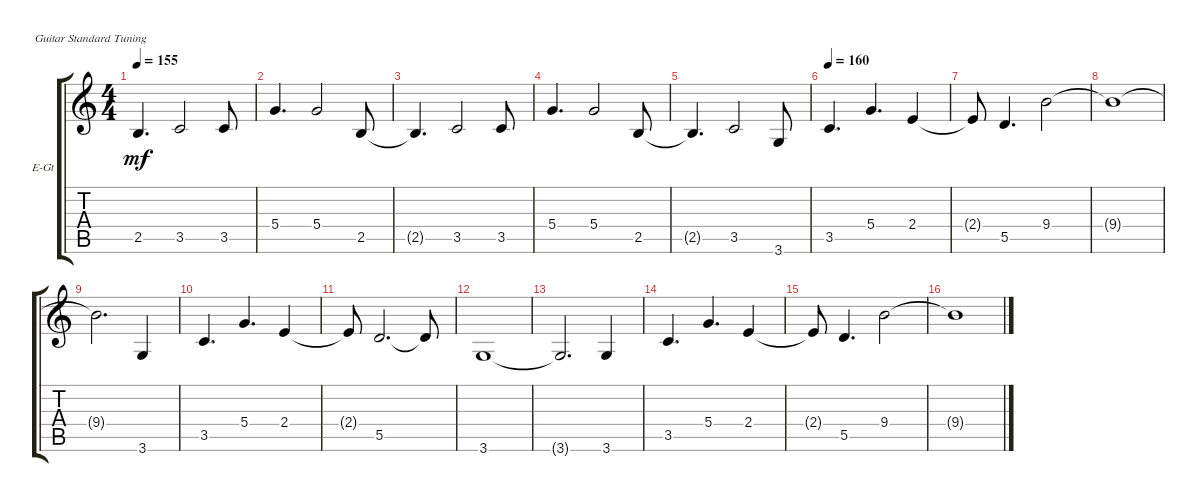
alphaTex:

\defaultSystemsLayout 4
\bracketExtendMode groupsimilarinstruments
\firstSystemTrackNameOrientation horizontal
\otherSystemsTrackNameOrientation horizontal
\track ("Guitar 4" "E-Gt") {instrument electricguitarclean}
\staff {score tabs}
\tuning (E4 B3 G3 D3 A2 E2)
\ts (4 4)
\tempo 155
\clef g2
\ks c
2.5{t}.4{d dy mf} 3.5.2 3.5.8 |
5.4.4{d} 5.4.2 2.5.8 |
2.5{t}.4{d} 3.5.2 3.5.8 |
5.4.4{d} 5.4.2 2.5.8 |
2.5{t}.4{d} 3.5.2 3.6.8 |
\tempo 160
3.5.4{d} 5.4.4{d} 2.4.4 |
2.4{t}.8 5.5.4{d} 9.4.2 |
9.4{t}.1 |
9.4{t}.2{d} 3.6.4 |
3.5.4{d} 5.4.4{d} 2.4.4 |
2.4{t}.8 5.5.2{d} 5.5{t}.8 |
3.6.1 |
3.6{t}.2{d} 3.6.4 |
3.5.4{d} 5.4.4{d} 2.4.4 |
2.4{t}.8 5.5.4{d} 9.4.2 |
9.4{t}.1
